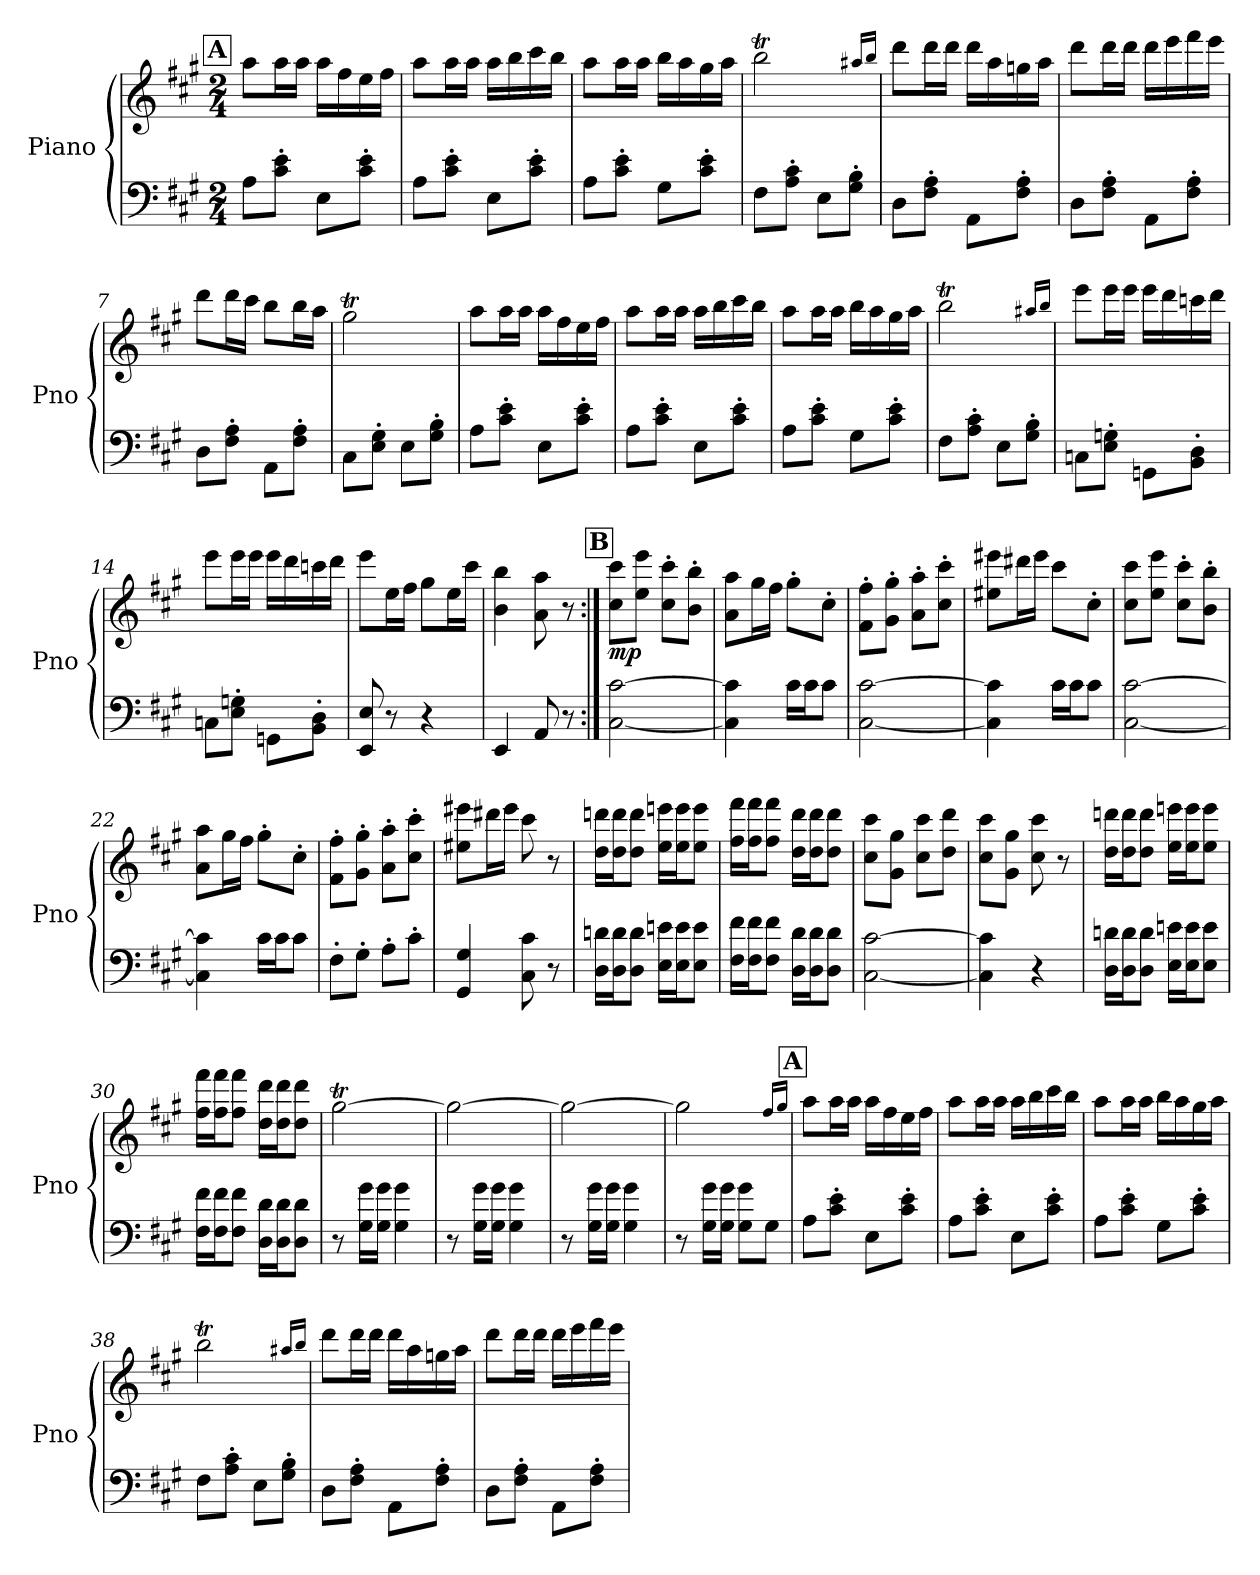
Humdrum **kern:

**kern	**kern	**dynam
*part1	*part1	*part1
*staff2	*staff1	*staff1/2
*I"Piano	*	*
*I'Pno	*	*
*clefF4	*clefG2	*
*k[f#c#g#]	*k[f#c#g#]	*
*M2/4	*M2/4	*
!!LO:REH:place=s1:a:fs=14:t=A
=1	=1	=1
8A\L	8aa\L	.
8c#\' 8e\'J	16aa\L	.
.	16aa\JJ	.
8E\L	16aa\LL	.
.	16ff#\	.
8c#\' 8e\'J	16ee\	.
.	16ff#\JJ	.
=2	=2	=2
8A\L	8aa\L	.
8c#\' 8e\'J	16aa\L	.
.	16aa\JJ	.
8E\L	16aa\LL	.
.	16bb\	.
8c#\' 8e\'J	16ccc#\	.
.	16bb\JJ	.
=3	=3	=3
8A\L	8aa\L	.
8c#\' 8e\'J	16aa\L	.
.	16aa\JJ	.
8G#\L	16bb\LL	.
.	16aa\	.
8c#\' 8e\'J	16gg#\	.
.	16aa\JJ	.
=4	=4	=4
8F#\L	2bbT\	.
8A\' 8c#\'J	.	.
8E\L	.	.
8G#\' 8B\'J	.	.
.	16qaa#X/LL	.
.	16qbb/JJ	.
=5	=5	=5
8D\L	8ddd\L	.
8F#\' 8A\'J	16ddd\L	.
.	16ddd\JJ	.
8AA\L	16ddd\LL	.
.	16aa\	.
8F#\' 8A\'J	16ggn\	.
.	16aa\JJ	.
!!LO:LB:g=z
=6	=6	=6
8D\L	8ddd\L	.
8F#\' 8A\'J	16ddd\L	.
.	16ddd\JJ	.
8AA\L	16ddd\LL	.
.	16eee\	.
8F#\' 8A\'J	16fff#\	.
.	16eee\JJ	.
=7	=7	=7
8D\L	8ddd\L	.
8F#\' 8A\'J	16ddd\L	.
.	16ccc#\JJ	.
8AA\L	8bb\L	.
8F#\' 8A\'J	16bb\L	.
.	16aa\JJ	.
=8	=8	=8
8C#\L	2gg#t\	.
8E\' 8G#\'J	.	.
8E\L	.	.
8G#\' 8B\'J	.	.
=9	=9	=9
8A\L	8aa\L	.
8c#\' 8e\'J	16aa\L	.
.	16aa\JJ	.
8E\L	16aa\LL	.
.	16ff#\	.
8c#\' 8e\'J	16ee\	.
.	16ff#\JJ	.
=10	=10	=10
8A\L	8aa\L	.
8c#\' 8e\'J	16aa\L	.
.	16aa\JJ	.
8E\L	16aa\LL	.
.	16bb\	.
8c#\' 8e\'J	16ccc#\	.
.	16bb\JJ	.
!!LO:LB:g=z
=11	=11	=11
8A\L	8aa\L	.
8c#\' 8e\'J	16aa\L	.
.	16aa\JJ	.
8G#\L	16bb\LL	.
.	16aa\	.
8c#\' 8e\'J	16gg#\	.
.	16aa\JJ	.
=12	=12	=12
8F#\L	2bbT\	.
8A\' 8c#\'J	.	.
8E\L	.	.
8G#\' 8B\'J	.	.
.	16qaa#X/LL	.
.	16qbb/JJ	.
=13	=13	=13
8Cn\L	8eee\L	.
8E\' 8Gn\'J	16eee\L	.
.	16eee\JJ	.
8GGn\L	16eee\LL	.
.	16ddd\	.
8BB\' 8D\'J	16cccn\	.
.	16ddd\JJ	.
=14	=14	=14
8Cn\L	8eee\L	.
8E\' 8Gn\'J	16eee\L	.
.	16eee\JJ	.
8GGn\L	16eee\LL	.
.	16ddd\	.
8BB\' 8D\'J	16cccn\	.
.	16ddd\JJ	.
=15	=15	=15
8EE/ 8E/	8eee\L	.
8r	16ee\L	.
.	16ff#\JJ	.
4r	8gg#\L	.
.	16ee\L	.
.	16ccc#\JJ	.
=16	=16	=16
4EE/	4b\ 4bb\	.
8AA/	8a\ 8aa\	.
8r	8r	.
!!LO:LB:g=z
!!LO:REH:place=s1:a:fs=14:t=B
=17:|!	=17:|!	=17:|!
!	!	!LO:DY:b
[2C#\ [2c#\	8cc#\ 8ccc#\L	mp
.	8ee\ 8eee\J	.
.	8cc#\' 8ccc#\'L	.
.	8b\' 8bb\'J	.
=18	=18	=18
4C#\] 4c#\]	8a\ 8aa\L	.
.	16gg#\L	.
.	16ff#\JJ	.
16c#\LL	8gg#'\L	.
16c#\J	.	.
8c#\J	8cc#'\J	.
=19	=19	=19
[2C#\ [2c#\	8f#\' 8ff#\'L	.
.	8g#\' 8gg#\'J	.
.	8a\' 8aa\'L	.
.	8cc#\' 8ccc#\'J	.
=20	=20	=20
4C#\] 4c#\]	8ee#X\ 8eee#X\L	.
.	16ddd#X\L	.
.	16eee#\JJ	.
16c#\LL	8ccc#\L	.
16c#\J	.	.
8c#\J	8cc#'\J	.
=21	=21	=21
[2C#\ [2c#\	8cc#\ 8ccc#\L	.
.	8ee\ 8eee\J	.
.	8cc#\' 8ccc#\'L	.
.	8b\' 8bb\'J	.
=22	=22	=22
4C#\] 4c#\]	8a\ 8aa\L	.
.	16gg#\L	.
.	16ff#\JJ	.
16c#\LL	8gg#'\L	.
16c#\J	.	.
8c#\J	8cc#'\J	.
=23	=23	=23
8F#'\L	8f#\' 8ff#\'L	.
8G#'\J	8g#\' 8gg#\'J	.
8A'\L	8a\' 8aa\'L	.
8c#'\J	8cc#\' 8ccc#\'J	.
!!LO:LB:g=z
=24	=24	=24
4GG#/ 4G#/	8ee#X\ 8eee#X\L	.
.	16ddd#X\L	.
.	16eee#\JJ	.
8C#\ 8c#\	8ccc#\	.
8r	8r	.
=25	=25	=25
16D\ 16dn\LL	16dd\ 16dddn\LL	.
16D\ 16d\J	16dd\ 16ddd\J	.
8D\ 8d\J	8dd\ 8ddd\J	.
16E\ 16en\LL	16ee\ 16eeen\LL	.
16E\ 16e\J	16ee\ 16eee\J	.
8E\ 8e\J	8ee\ 8eee\J	.
=26	=26	=26
16F#\ 16f#\LL	16ff#\ 16fff#\LL	.
16F#\ 16f#\J	16ff#\ 16fff#\J	.
8F#\ 8f#\J	8ff#\ 8fff#\J	.
16D\ 16d\LL	16dd\ 16ddd\LL	.
16D\ 16d\J	16dd\ 16ddd\J	.
8D\ 8d\J	8dd\ 8ddd\J	.
=27	=27	=27
[2C#\ [2c#\	8cc#\ 8ccc#\L	.
.	8g#\ 8gg#\J	.
.	8cc#\ 8ccc#\L	.
.	8dd\ 8ddd\J	.
=28	=28	=28
4C#\] 4c#\]	8cc#\ 8ccc#\L	.
.	8g#\ 8gg#\J	.
4r	8cc#\ 8ccc#\	.
.	8r	.
=29	=29	=29
16D\ 16dn\LL	16dd\ 16dddn\LL	.
16D\ 16d\J	16dd\ 16ddd\J	.
8D\ 8d\J	8dd\ 8ddd\J	.
16E\ 16en\LL	16ee\ 16eeen\LL	.
16E\ 16e\J	16ee\ 16eee\J	.
8E\ 8e\J	8ee\ 8eee\J	.
!!LO:LB:g=z
=30	=30	=30
16F#\ 16f#\LL	16ff#\ 16fff#\LL	.
16F#\ 16f#\J	16ff#\ 16fff#\J	.
8F#\ 8f#\J	8ff#\ 8fff#\J	.
16D\ 16d\LL	16dd\ 16ddd\LL	.
16D\ 16d\J	16dd\ 16ddd\J	.
8D\ 8d\J	8dd\ 8ddd\J	.
=31	=31	=31
8r	[2gg#t\	.
16G#\ 16g#\LL	.	.
16G#\ 16g#\JJ	.	.
4G#\ 4g#\	.	.
=32	=32	=32
8r	2gg#\_	.
16G#\ 16g#\LL	.	.
16G#\ 16g#\JJ	.	.
4G#\ 4g#\	.	.
=33	=33	=33
8r	2gg#\_	.
16G#\ 16g#\LL	.	.
16G#\ 16g#\JJ	.	.
4G#\ 4g#\	.	.
=34	=34	=34
8r	2gg#TTT\]	.
16G#\ 16g#\LL	.	.
16G#\ 16g#\JJ	.	.
8G#\ 8g#\L	.	.
8G#\J	.	.
.	16qff#/LL	.
.	16qgg#/JJ	.
!!LO:REH:place=s1:a:fs=14:t=A
=35	=35	=35
8A\L	8aa\L	.
8c#\' 8e\'J	16aa\L	.
.	16aa\JJ	.
8E\L	16aa\LL	.
.	16ff#\	.
8c#\' 8e\'J	16ee\	.
.	16ff#\JJ	.
!!LO:PB:g=z
=36	=36	=36
8A\L	8aa\L	.
8c#\' 8e\'J	16aa\L	.
.	16aa\JJ	.
8E\L	16aa\LL	.
.	16bb\	.
8c#\' 8e\'J	16ccc#\	.
.	16bb\JJ	.
=37	=37	=37
8A\L	8aa\L	.
8c#\' 8e\'J	16aa\L	.
.	16aa\JJ	.
8G#\L	16bb\LL	.
.	16aa\	.
8c#\' 8e\'J	16gg#\	.
.	16aa\JJ	.
=38	=38	=38
8F#\L	2bbT\	.
8A\' 8c#\'J	.	.
8E\L	.	.
8G#\' 8B\'J	.	.
.	16qaa#X/LL	.
.	16qbb/JJ	.
=39	=39	=39
8D\L	8ddd\L	.
8F#\' 8A\'J	16ddd\L	.
.	16ddd\JJ	.
8AA\L	16ddd\LL	.
.	16aa\	.
8F#\' 8A\'J	16ggn\	.
.	16aa\JJ	.
=40	=40	=40
8D\L	8ddd\L	.
8F#\' 8A\'J	16ddd\L	.
.	16ddd\JJ	.
8AA\L	16ddd\LL	.
.	16eee\	.
8F#\' 8A\'J	16fff#\	.
.	16eee\JJ	.
=	=	=
*-	*-	*-
